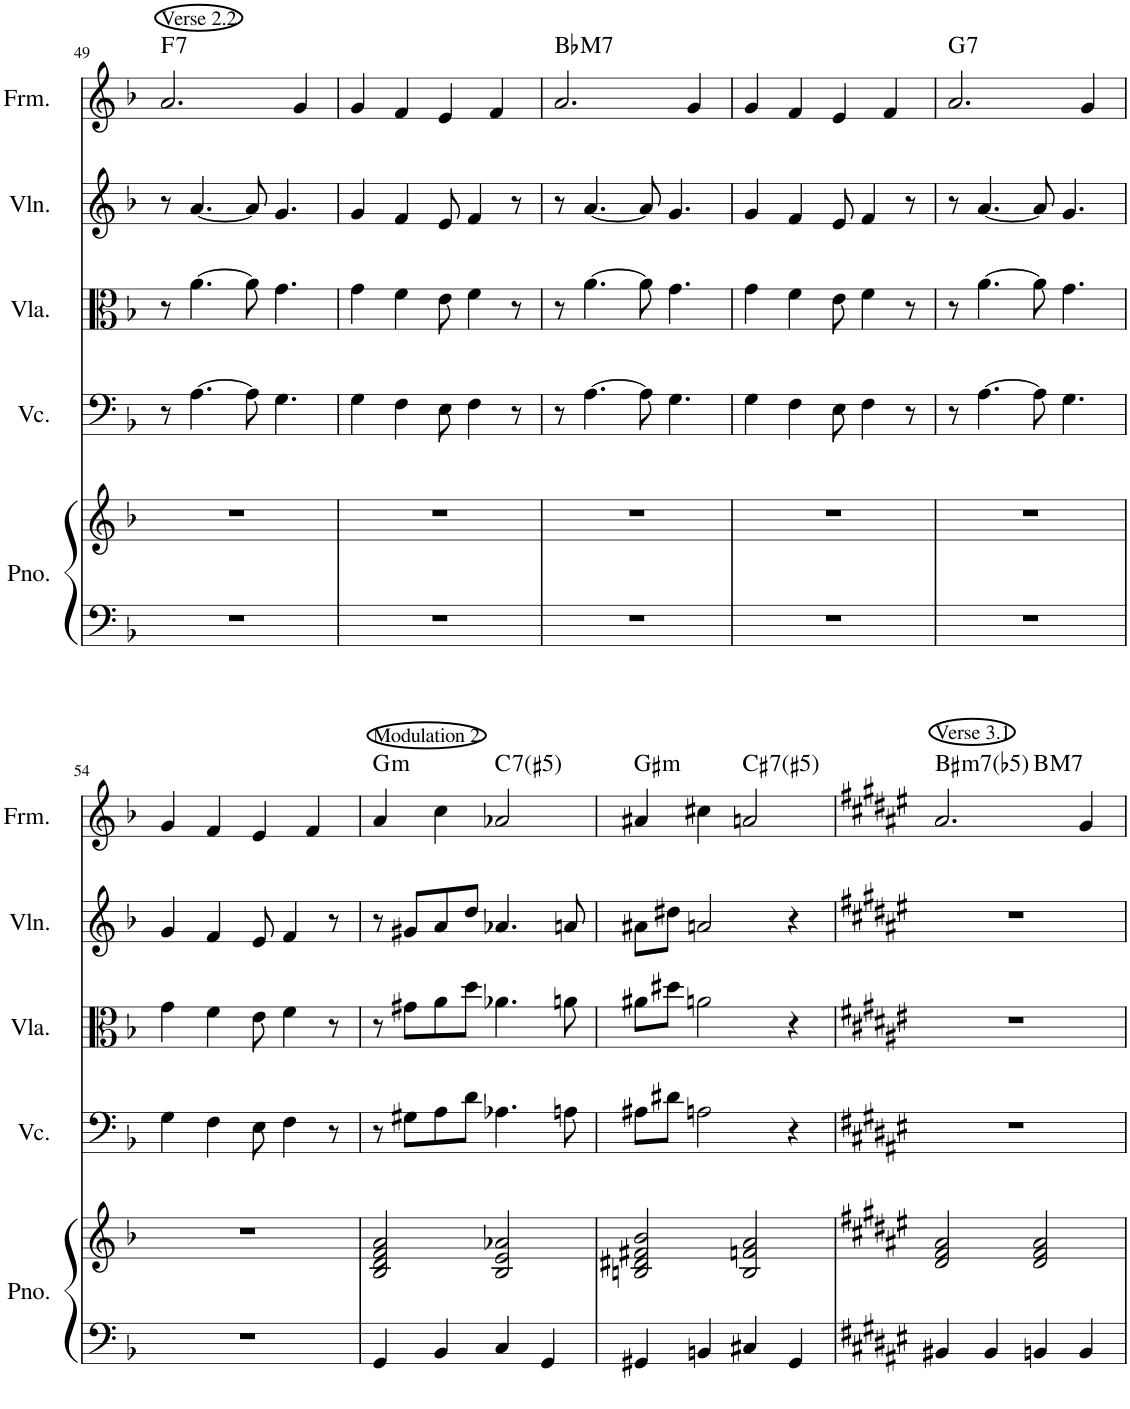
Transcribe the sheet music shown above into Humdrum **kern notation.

**kern	**kern	**kern	**kern	**kern	**kern	**harte
*part5	*part5	*part4	*part3	*part2	*part1	*part1
*staff6	*staff5	*staff4	*staff3	*staff2	*staff1	*
*I"Piano	*	*I"Violoncello	*I"Viola	*I"Violin	*I"Form	*
*I'Pno.	*	*I'Vc.	*I'Vla.	*I'Vln.	*I'Frm.	*
!!LO:PB:g=z
*clefF4	*clefG2	*clefF4	*clefC3	*clefG2	*clefG2	*
*k[b-]	*k[b-]	*k[b-]	*k[b-]	*k[b-]	*k[b-]	*
*M4/4	*M4/4	*M4/4	*M4/4	*M4/4	*M4/4	*
=49	=49	=49	=49	=49	=49	=49
!	!	!	!	!	!LO:TX:a:t=Verse 2.2	!LO:H:kt=7
1r	1r	8r	8r	8r	2.a/	F:7
.	.	[4.A\	[4.a\	[4.a/	.	.
.	.	8A\]	8a\]	8a/]	.	.
.	.	4.G\	4.g\	4.g/	.	.
.	.	.	.	.	4g/	.
=50	=50	=50	=50	=50	=50	=50
1r	1r	4G\	4g\	4g/	4g/	.
.	.	4F\	4f\	4f/	4f/	.
.	.	8E\	8e\	8e/	4e/	.
.	.	4F\	4f\	4f/	.	.
.	.	.	.	.	4f/	.
.	.	8r	8r	8r	.	.
=51	=51	=51	=51	=51	=51	=51
!	!	!	!	!	!	!LO:H:kt=M7
1r	1r	8r	8r	8r	2.a/	Bb:maj7
.	.	[4.A\	[4.a\	[4.a/	.	.
.	.	8A\]	8a\]	8a/]	.	.
.	.	4.G\	4.g\	4.g/	.	.
.	.	.	.	.	4g/	.
=52	=52	=52	=52	=52	=52	=52
1r	1r	4G\	4g\	4g/	4g/	.
.	.	4F\	4f\	4f/	4f/	.
.	.	8E\	8e\	8e/	4e/	.
.	.	4F\	4f\	4f/	.	.
.	.	.	.	.	4f/	.
.	.	8r	8r	8r	.	.
=53	=53	=53	=53	=53	=53	=53
!	!	!	!	!	!	!LO:H:kt=7
1r	1r	8r	8r	8r	2.a/	G:7
.	.	[4.A\	[4.a\	[4.a/	.	.
.	.	8A\]	8a\]	8a/]	.	.
.	.	4.G\	4.g\	4.g/	.	.
.	.	.	.	.	4g/	.
!!LO:LB:g=z
=54	=54	=54	=54	=54	=54	=54
1r	1r	4G\	4g\	4g/	4g/	.
.	.	4F\	4f\	4f/	4f/	.
.	.	8E\	8e\	8e/	4e/	.
.	.	4F\	4f\	4f/	.	.
.	.	.	.	.	4f/	.
.	.	8r	8r	8r	.	.
=55	=55	=55	=55	=55	=55	=55
!	!	!	!	!	!LO:TX:a:t=Modulation 2	!LO:H:kt=m
4GG/	2B-/ 2d/ 2f/ 2a/	8r	8r	8r	4a/	G:min
.	.	8G#X\L	8g#X\L	8g#X/L	.	.
4BB-/	.	8A\	8a\	8a/	4cc\	.
.	.	8d\J	8dd\J	8dd/J	.	.
!	!	!	!	!	!	!LO:H:kt=7
4C/	2B-/ 2e/ 2a-X/	4.A-X\	4.a-X\	4.a-X/	2a-X/	C:(3,#5,b7)
4GG/	.	.	.	.	.	.
.	.	8An\	8an\	8an/	.	.
=56	=56	=56	=56	=56	=56	=56
!	!	!	!	!	!	!LO:H:kt=m
4GG#X/	2Bn/ 2d#X/ 2f#X/ 2b-/	8A#X\L	8a#X\L	8a#X\L	4a#X/	G#:min
.	.	8d#X\J	8dd#X\J	8dd#X\J	.	.
4BBn/	.	2An\	2an\	2an/	4cc#X\	.
!	!	!	!	!	!	!LO:H:kt=7
4C#X/	2B/ 2fn/ 2a/	.	.	.	2an/	C#:(3,#5,b7)
4GG#/	.	4r	4r	4r	.	.
=57	=57	=57	=57	=57	=57	=57
*k[f#c#g#d#a#e#]	*k[f#c#g#d#a#e#]	*k[f#c#g#d#a#e#]	*k[f#c#g#d#a#e#]	*k[f#c#g#d#a#e#]	*k[f#c#g#d#a#e#]	*
!	!	!	!	!	!LO:TX:a:t=Verse 3.1	!LO:H:kt=m7(b5)
*	*	*	*	*	*^	*
4BB#X/	2d#/ 2f#/ 2a#/	1r	1r	1r	2.a#/	2ryy	B#:hdim7
4BB#/	.	.	.	.	.	.	.
!	!	!	!	!	!	!	!LO:H:kt=M7
4BBn/	2d#/ 2f#/ 2a#/	.	.	.	.	2ryy	B:maj7
4BB/	.	.	.	.	4g#/	.	.
*	*	*	*	*	*v	*v	*
=	=	=	=	=	=	=
*-	*-	*-	*-	*-	*-	*-
